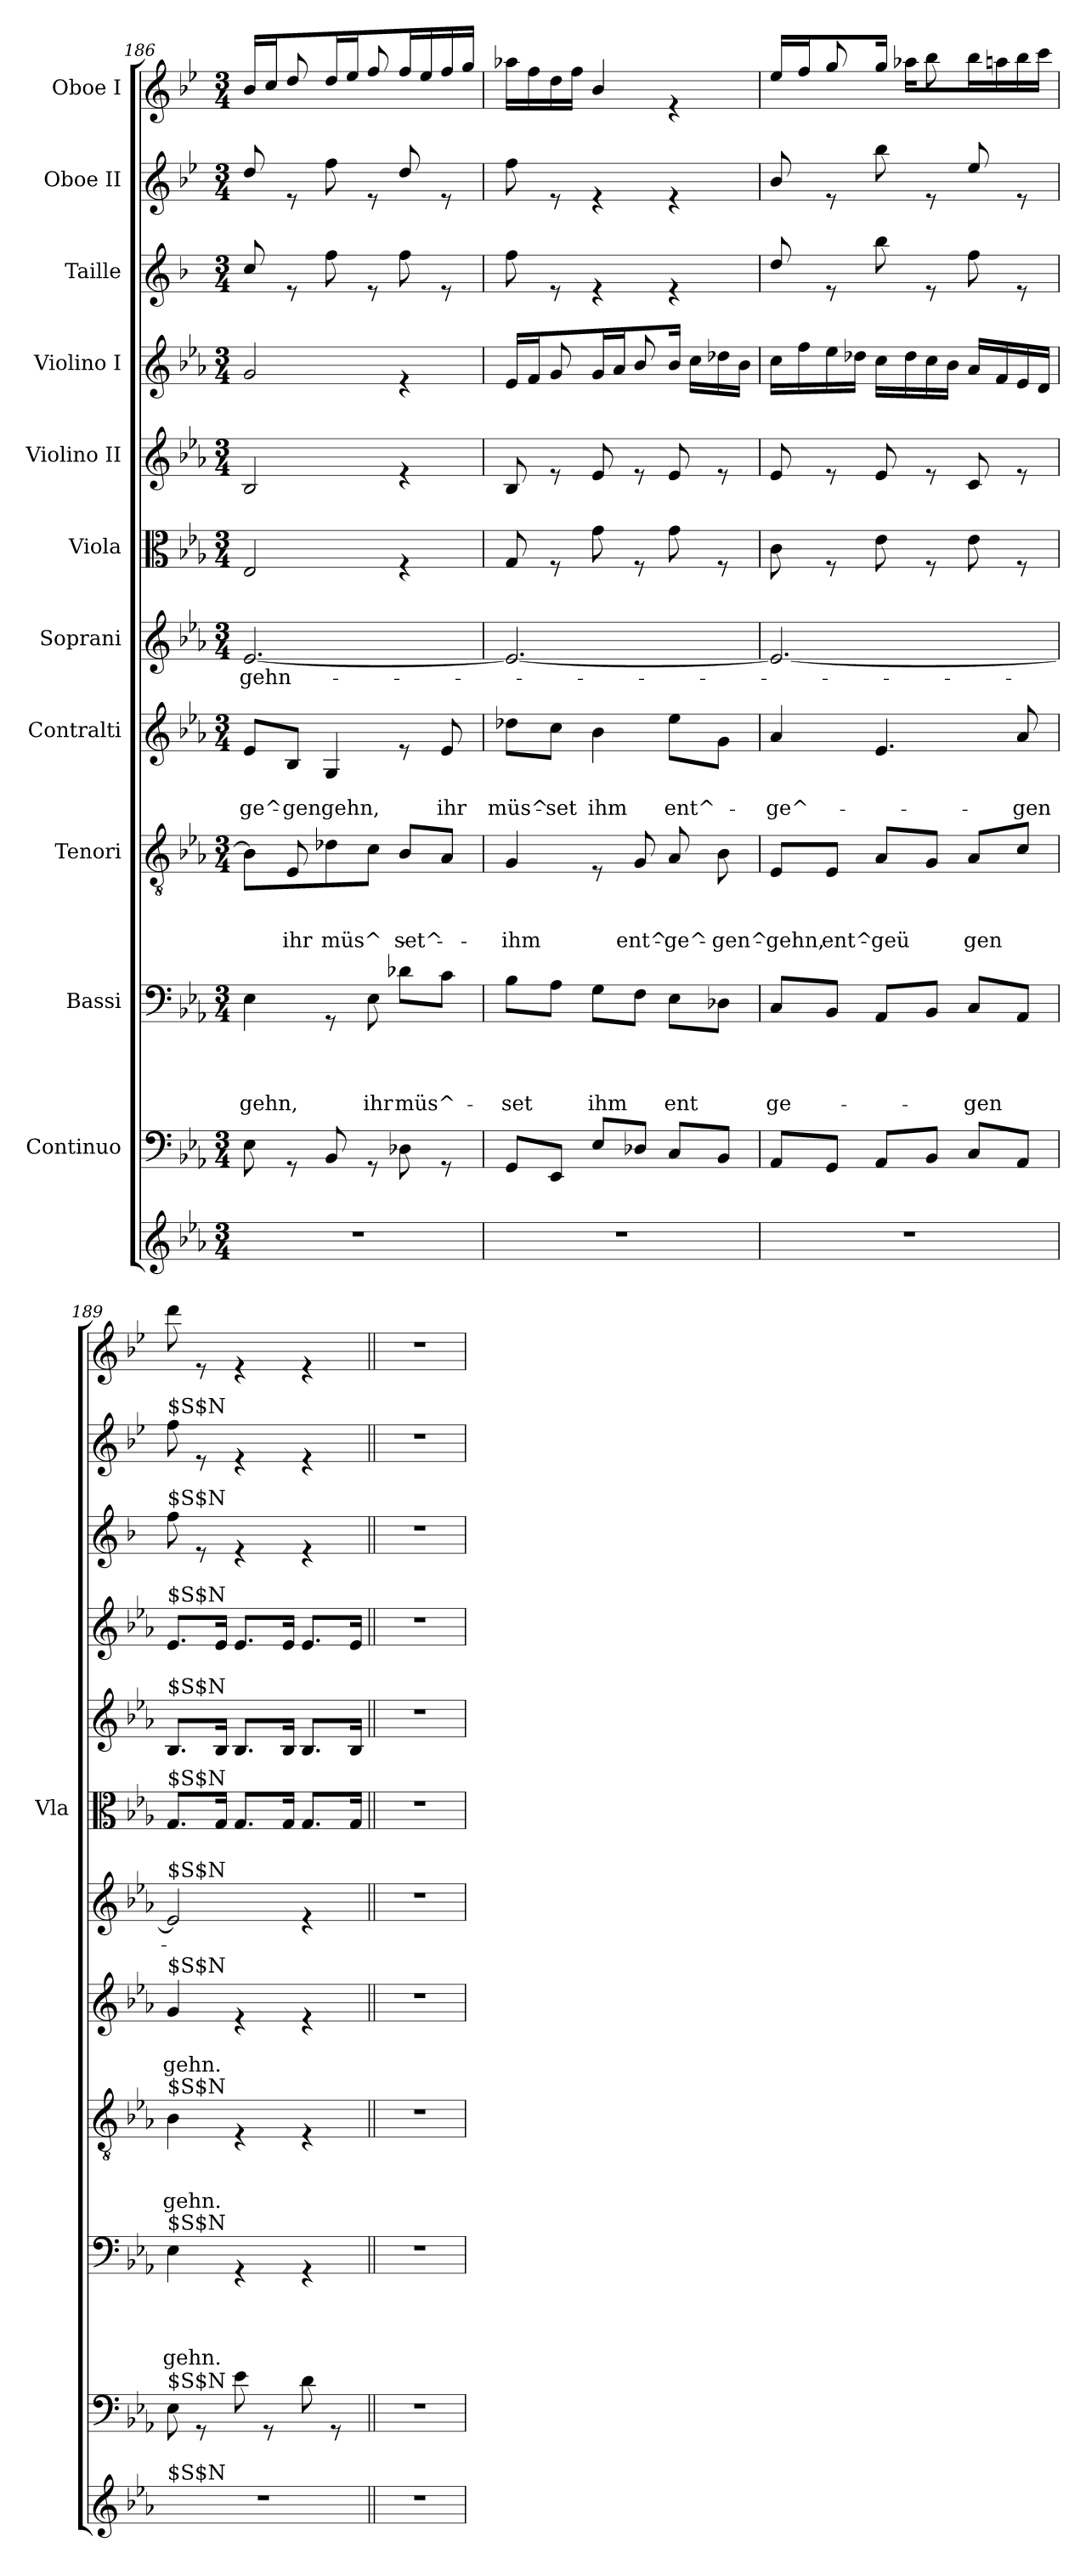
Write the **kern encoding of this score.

**kern	**kern	**kern	**text	**text	**text	**text	**kern	**text	**text	**text	**kern	**text	**text	**kern	**text	**kern	**kern	**kern	**kern	**kern	**kern
*part12	*part11	*part10	*part10	*part10	*part10	*part10	*part9	*part9	*part9	*part9	*part8	*part8	*part8	*part7	*part7	*part6	*part5	*part4	*part3	*part2	*part1
*staff12	*staff11	*staff10	*staff10	*staff10	*staff10	*staff10	*staff9	*staff9	*staff9	*staff9	*staff8	*staff8	*staff8	*staff7	*staff7	*staff6	*staff5	*staff4	*staff3	*staff2	*staff1
*	*I"Continuo	*I"Bassi	*	*	*	*	*I"Tenori	*	*	*	*I"Contralti	*	*	*I"Soprani	*	*I"Viola	*I"Violino II	*I"Violino I	*I"Taille	*I"Oboe II	*I"Oboe I
*	*	*	*	*	*	*	*	*	*	*	*	*	*	*	*	*I'Vla	*	*	*	*	*
*clefG2	*clefF4	*clefF4	*	*	*	*	*clefGv2	*	*	*	*clefG2	*	*	*clefG2	*	*clefC3	*clefG2	*clefG2	*clefG2	*clefG2	*clefG2
*	*	*	*	*	*	*	*	*	*	*	*	*	*	*	*	*	*	*	*ITrd4c7	*ITrd4c7	*ITrd4c7
*k[b-e-a-]	*k[b-e-a-]	*k[b-e-a-]	*	*	*	*	*k[b-e-a-]	*	*	*	*k[b-e-a-]	*	*	*k[b-e-a-]	*	*k[b-e-a-]	*k[b-e-a-]	*k[b-e-a-]	*k[b-e-]	*k[b-e-a-]	*k[b-e-a-]
*E-:	*E-:	*E-:	*	*	*	*	*E-:	*	*	*	*E-:	*	*	*E-:	*	*E-:	*E-:	*E-:	*B-:	*E-:	*E-:
*M3/4	*M3/4	*M3/4	*	*	*	*	*M3/4	*	*	*	*M3/4	*	*	*M3/4	*	*M3/4	*M3/4	*M3/4	*M3/4	*M3/4	*M3/4
=186	=186	=186	=186	=186	=186	=186	=186	=186	=186	=186	=186	=186	=186	=186	=186	=186	=186	=186	=186	=186	=186
!	!	!	!	!	!	!LO:LY:b	!	!	!	!	!	!	!LO:LY:b	!	!LO:LY:b	!	!	!	!	!	!
*	*	*	*	*	*	*	*^	*	*	*	*	*	*	*	*	*	*	*	*	*	*^
2.r	8E-\	4E-\	.	.	.	gehn,	8B-\L]	8ryy	.	.	.	8e-/L	.	ge^-	[<2.e-/	gehn-	2E-/	2B-/	2g/	8f/	8g/	16e-/LL	8ryy
.	.	.	.	.	.	.	.	.	.	.	.	.	.	.	.	.	.	.	.	.	.	16f/	.
!	!	!	!	!	!	!	!	!	!	!	!LO:LY:b	!	!	!LO:LY:b	!	!	!	!	!	!	!	!	!
.	8rGG	.	.	.	.	.	8ryy	8E-/	.	.	-ihr	8B-/J	.	-gen	.	.	.	.	.	8re	8re	8ryy	8g/
!	!	!	!	!	!	!	!	!	!	!	!LO:LY:b	!	!	!LO:LY:b	!	!	!	!	!	!	!	!	!
.	8BB-/	8rGG	.	.	.	.	8d-X\	4ryy	.	.	-müs^-	4G/	.	gehn,	.	.	.	.	.	8b-\	8b-\	16g/	8ryy
.	.	.	.	.	.	.	.	.	.	.	.	.	.	.	.	.	.	.	.	.	.	16a-/	.
!	!	!	!	!	!	!LO:LY:b	!	!	!	!	!	!	!	!	!	!	!	!	!	!	!	!	!
.	8rGG	8E-\	.	.	.	ihr	8c\J	.	.	.	.	.	.	.	.	.	.	.	.	8re	8re	8ryy	8b-/
!	!	!	!	!	!	!LO:LY:b	!	!	!	!	!LO:LY:b	!	!	!	!	!	!	!	!	!	!	!	!
.	8D-X\	8d-X\L	.	.	.	müs^-	4ryy	8B-/L	.	.	set^-	8re	.	.	.	.	4rF	4re	4re	8b-\	8g/	16b-/	4ryy
.	.	.	.	.	.	.	.	.	.	.	.	.	.	.	.	.	.	.	.	.	.	16a-/	.
!	!	!	!	!	!	!	!	!	!	!	!	!	!	!LO:LY:b	!	!	!	!	!	!	!	!	!
.	8rGG	8c\J	.	.	.	.	.	8A-/J	.	.	.	8e-/	.	ihr	.	.	.	.	.	8re	8re	16b-/	.
.	.	.	.	.	.	.	.	.	.	.	.	.	.	.	.	.	.	.	.	.	.	16cc/JJ	.
*	*	*	*	*	*	*	*v	*v	*	*	*	*	*	*	*	*	*	*	*	*	*	*v	*v
=187	=187	=187	=187	=187	=187	=187	=187	=187	=187	=187	=187	=187	=187	=187	=187	=187	=187	=187	=187	=187	=187
!	!	!	!	!	!	!LO:LY:b	!	!	!	!LO:LY:b	!	!	!LO:LY:b	!	!	!	!	!	!	!	!
*	*	*	*	*	*	*	*	*	*	*	*	*	*	*	*	*	*	*^	*	*	*
2.r	8GG/L	8B-\L	.	.	.	-set	4G/	.	.	-ihm	8dd-X\L	.	müs^-	2.e-/_	.	8G/	8B-/	16e-/LL	8ryy	8b-\	8b-\	16dd-X\LL
.	.	.	.	.	.	.	.	.	.	.	.	.	.	.	.	.	.	16f/	.	.	.	16b-\
!	!	!	!	!	!	!	!	!	!	!	!	!	!LO:LY:b	!	!	!	!	!	!	!	!	!
.	8EE-/J	8A-\J	.	.	.	.	.	.	.	.	8cc\J	.	-set	.	.	8rF	8re	8ryy	8g/	8re	8re	16g\
.	.	.	.	.	.	.	.	.	.	.	.	.	.	.	.	.	.	.	.	.	.	16b-\JJ
!	!	!	!	!	!	!LO:LY:b	!	!	!	!	!	!	!LO:LY:b	!	!	!	!	!	!	!	!	!
.	8E-/L	8G\L	.	.	.	ihm	8rE	.	.	.	4b-\	.	ihm	.	.	8g\	8e-/	16g/	8ryy	4re	4re	4e-/
.	.	.	.	.	.	.	.	.	.	.	.	.	.	.	.	.	.	16a-/	.	.	.	.
!	!	!	!	!	!	!	!	!	!	!LO:LY:b	!	!	!	!	!	!	!	!	!	!	!	!
.	8D-X/J	8F\J	.	.	.	.	8G/	.	.	ent^-	.	.	.	.	.	8rF	8re	8ryy	8b-/	.	.	.
!	!	!	!	!	!	!LO:LY:b	!	!	!	!LO:LY:b	!	!	!LO:LY:b	!	!	!	!	!	!	!	!	!
.	8C/L	8E-\L	.	.	.	ent	8A-/	.	.	-ge^-	8ee-\L	.	ent^-	.	.	8g\	8e-/	16b-/JJ	16ryy	4re	4re	4re
.	.	.	.	.	.	.	.	.	.	.	.	.	.	.	.	.	.	8.ryy	16cc\LL	.	.	.
!	!	!	!	!	!	!	!	!	!	!LO:LY:b	!	!	!	!	!	!	!	!	!	!	!	!
.	8BB-/J	8D-X\J	.	.	.	.	8B-\	.	.	-gen^-	8g\J	.	.	.	.	8rF	8re	.	16dd-X\	.	.	.
.	.	.	.	.	.	.	.	.	.	.	.	.	.	.	.	.	.	.	16b-\JJ	.	.	.
=188	=188	=188	=188	=188	=188	=188	=188	=188	=188	=188	=188	=188	=188	=188	=188	=188	=188	=188	=188	=188	=188	=188
!	!	!	!	!	!	!LO:LY:b	!	!	!	!LO:LY:b	!	!	!LO:LY:b	!	!	!	!	!	!	!	!	!
*	*	*	*	*	*	*	*	*	*	*	*	*	*	*	*	*	*	*	*	*	*	*^
*	*	*	*	*	*	*	*	*	*	*	*	*	*	*	*	*	*	*v	*v	*	*	*	*^
2.r	8AA-/L	8C/L	.	.	.	ge-	8E-/L	.	.	-gehn,	4a-/	.	-ge^-	2.e-/_	.	8c\	8e-/	16cc\LL	8g/	8e-/	16a-/LL	8ryy	4.ryy
.	.	.	.	.	.	.	.	.	.	.	.	.	.	.	.	.	.	16ff\	.	.	16b-/	.	.
!	!	!	!	!	!	!	!	!	!	!LO:LY:b	!	!	!	!	!	!	!	!	!	!	!	!	!
.	8GG/J	8BB-/J	.	.	.	.	8E-/J	.	.	ent^-	.	.	.	.	.	8rF	8re	16ee-\	8re	8re	8ryy	8cc/	.
.	.	.	.	.	.	.	.	.	.	.	.	.	.	.	.	.	.	16dd-X\JJ	.	.	.	.	.
!	!	!	!	!	!	!	!	!	!	!LO:LY:b	!	!	!	!	!	!	!	!	!	!	!	!	!
.	8AA-/L	8AA-/L	.	.	.	.	8A-/L	.	.	-geü	4.e-/	.	.	.	.	8e-\	8e-/	16cc\LL	8ee-\	8ee-\	16cc/JJ	16ryy	.
.	.	.	.	.	.	.	.	.	.	.	.	.	.	.	.	.	.	16dd-\	.	.	4..ryy	16dd-X\LL	.
.	8BB-/J	8BB-/J	.	.	.	.	8G/J	.	.	.	.	.	.	.	.	8rF	8re	16cc\	8re	8re	.	8ryy	8ee-\
.	.	.	.	.	.	.	.	.	.	.	.	.	.	.	.	.	.	16b-\JJ	.	.	.	.	.
!	!	!	!	!	!	!LO:LY:b	!	!	!	!LO:LY:b	!	!	!	!	!	!	!	!	!	!	!	!	!
.	8C/L	8C/L	.	.	.	-gen	8A-/L	.	.	gen	.	.	.	.	.	8e-\	8c/	16a-/LL	8b-\	8a-/	.	16ee-\	4ryy
.	.	.	.	.	.	.	.	.	.	.	.	.	.	.	.	.	.	16f/	.	.	.	16ddn\	.
!	!	!	!	!	!	!	!	!	!	!	!	!	!LO:LY:b	!	!	!	!	!	!	!	!	!	!
.	8AA-/J	8AA-/J	.	.	.	.	8c/J	.	.	.	8a-/	.	-gen	.	.	8rF	8re	16e-/	8re	8re	.	16ee-\	.
.	.	.	.	.	.	.	.	.	.	.	.	.	.	.	.	.	.	16d/JJ	.	.	.	16ff\JJ	.
*	*	*	*	*	*	*	*	*	*	*	*	*	*	*	*	*	*	*	*	*	*	*v	*v
!!LO:LB:g=z
=189	=189	=189	=189	=189	=189	=189	=189	=189	=189	=189	=189	=189	=189	=189	=189	=189	=189	=189	=189	=189	=189	=189
!	!	!	!	!	!	!	!	!	!	!	!	!	!	!	!	!	!	!	!	!	!LO:TX:a:t=$S$N	!
!	!	!	!	!	!	!	!	!	!	!	!	!	!	!	!	!	!	!	!	!LO:TX:a:t=$S$N	!	!
!	!	!	!	!	!	!	!	!	!	!	!	!	!	!	!	!	!	!	!LO:TX:a:t=$S$N	!	!	!
!	!	!	!	!	!	!	!	!	!	!	!	!	!	!	!	!	!	!LO:TX:a:t=$S$N	!	!	!	!
!	!	!	!	!	!	!	!	!	!	!	!	!	!	!	!	!	!LO:TX:a:t=$S$N	!	!	!	!	!
!	!	!	!	!	!	!	!	!	!	!	!	!	!	!	!	!LO:TX:a:t=$S$N	!	!	!	!	!	!
!	!	!	!	!	!	!	!	!	!	!	!	!	!	!LO:TX:a:t=$S$N	!	!	!	!	!	!	!	!
!	!	!	!	!	!	!	!	!	!	!	!LO:TX:a:t=$S$N	!	!	!	!	!	!	!	!	!	!	!
!	!	!	!	!	!	!	!LO:TX:a:t=$S$N	!	!	!	!	!	!	!	!	!	!	!	!	!	!	!
!	!	!LO:TX:a:t=$S$N	!	!	!	!	!	!	!	!	!	!	!	!	!	!	!	!	!	!	!	!
!	!LO:TX:a:t=$S$N	!	!	!	!	!	!	!	!	!	!	!	!	!	!	!	!	!	!	!	!	!
!LO:TX:a:t=$S$N	!	!	!	!	!	!	!	!	!	!	!	!	!	!	!	!	!	!	!	!	!	!
!	!	!	!	!	!	!LO:LY:b	!	!	!	!LO:LY:b	!	!	!LO:LY:b	!	!	!	!	!	!	!	!	!
*	*	*	*	*	*	*	*	*	*	*	*	*	*	*	*	*	*	*	*	*	*v	*v
2.r	8E-\	4E-\	.	.	.	gehn.	4B-\	.	.	gehn.	4g/	.	gehn.	2e-/]	.	8.G/L	8.B-/L	8.e-/L	8b-\	8b-\	8gg\
.	8rGG	.	.	.	.	.	.	.	.	.	.	.	.	.	.	.	.	.	8re	8re	8re
.	.	.	.	.	.	.	.	.	.	.	.	.	.	.	.	16G/Jk	16B-/Jk	16e-/Jk	.	.	.
.	8e-\	4rGG	.	.	.	.	4rE	.	.	.	4re	.	.	.	.	8.G/L	8.B-/L	8.e-/L	4re	4re	4re
.	8rGG	.	.	.	.	.	.	.	.	.	.	.	.	.	.	.	.	.	.	.	.
.	.	.	.	.	.	.	.	.	.	.	.	.	.	.	.	16G/Jk	16B-/Jk	16e-/Jk	.	.	.
.	8d\	4rGG	.	.	.	.	4rE	.	.	.	4re	.	.	4re	.	8.G/L	8.B-/L	8.e-/L	4re	4re	4re
.	8rGG	.	.	.	.	.	.	.	.	.	.	.	.	.	.	.	.	.	.	.	.
.	.	.	.	.	.	.	.	.	.	.	.	.	.	.	.	16G/Jk	16B-/Jk	16e-/Jk	.	.	.
!!LO:PB:g=z
=190||	=190||	=190||	=190||	=190||	=190||	=190||	=190||	=190||	=190||	=190||	=190||	=190||	=190||	=190||	=190||	=190||	=190||	=190||	=190||	=190||	=190||
2.r	2.r	2.r	.	.	.	.	2.r	.	.	.	2.r	.	.	2.r	.	2.r	2.r	2.r	2.r	2.r	2.r
=	=	=	=	=	=	=	=	=	=	=	=	=	=	=	=	=	=	=	=	=	=
*-	*-	*-	*-	*-	*-	*-	*-	*-	*-	*-	*-	*-	*-	*-	*-	*-	*-	*-	*-	*-	*-
